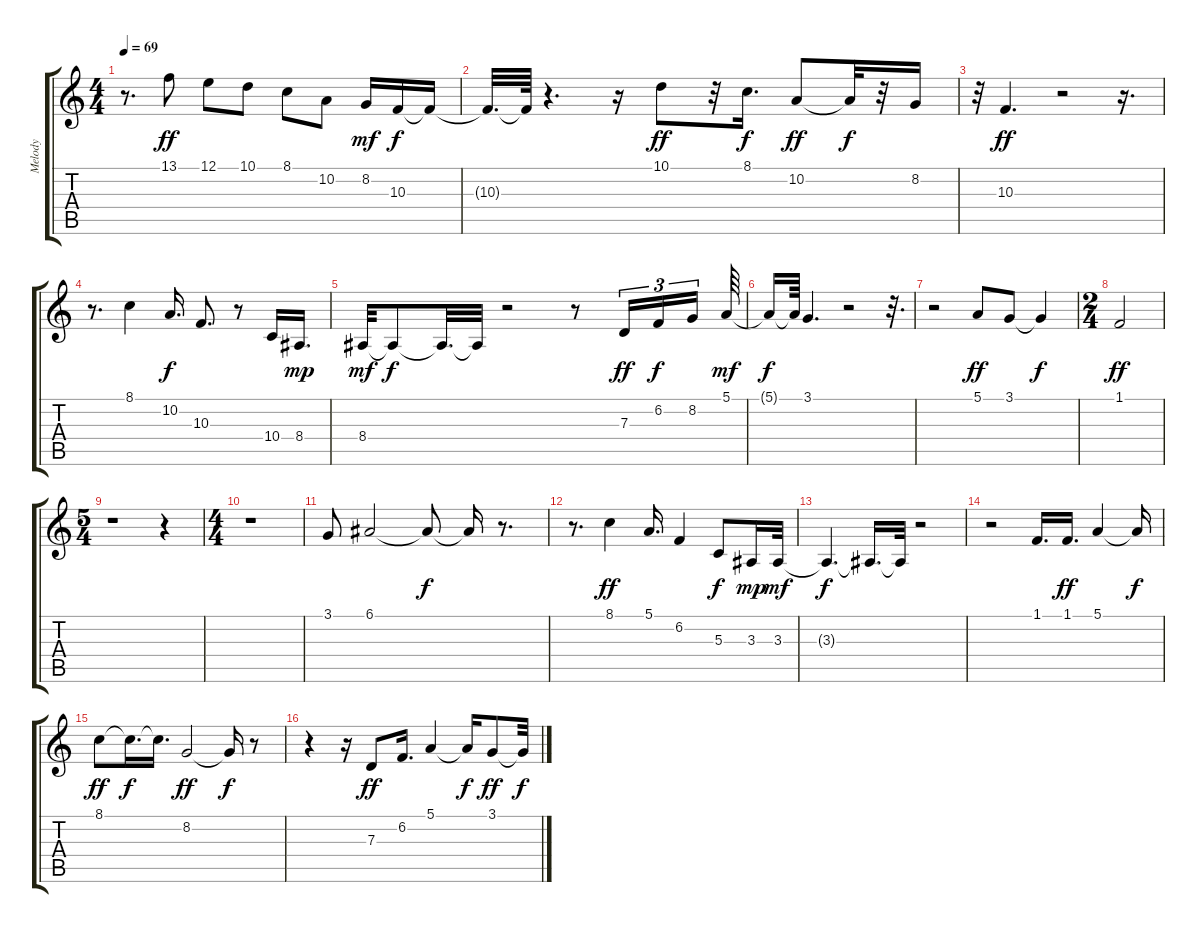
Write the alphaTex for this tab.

\track ("Melody              " "Melody    ") {instrument panflute}
\staff {score tabs}
\tuning (E4 B3 G3 D3 A2 E2) {hide}
\ts (4 4)
\tempo 69
\clef g2
\ks c
r.8{d dy f} 13.1.8{dy ff} 12.1.8 10.1.8 8.1.8 10.2.8 8.2.16{dy mf} 10.3.16{dy f} 10.3{t}.16 |
10.3{t}.32{d} 10.3{t}.64 r.4{d} r.16 10.1.8{dy ff} r.32 8.1.16{d dy f} 10.2.8{dy ff} 10.2{t}.32{dy f} r.32 8.2.16 |
r.32 10.3.4{d dy ff} r.2 r.16{d} |
r.8{d} 8.1.4 10.2.16{d dy f} 10.3.8{d} r.8 10.4.16 8.4.16{d dy mp} |
8.4.32{dy mf} 8.4{t}.8{dy f} 8.4{t}.32{d} 8.4{t}.32 r.2 r.8 7.3.16{tu (3 2) dy ff} 6.2.16{tu (3 2) dy f} 8.2.16{tu (3 2) beam splitsecondary} 5.1.64{dy mf} |
5.1{t}.16{dy f} 5.1{t}.64 3.1.4{d} r.2 r.32{d} |
r.2 5.1.8{dy ff} 3.1.8 3.1{t}.4{dy f} |
\ts (2 4)
1.1.2{dy ff} |
\ts (5 4)
r.1 r.4 |
\ts (4 4)
r.1 |
3.1.8 6.1.2 6.1{t}.8{dy f} 6.1{t}.16 r.8{d} |
r.8{d} 8.1.4{dy ff} 5.1.16{d} 6.2.4 5.3.8{dy f} 3.3.16{dy mp} 3.3.32{dy mf} |
3.3{t}.4{d dy f} 3.3{t}.16{d} 3.3{t}.32 r.2 |
r.2 1.1.16{d} 1.1.16{d dy ff} 5.1.4 5.1{t}.16{dy f} |
8.1.8{dy ff} 8.1{t}.16{d dy f} 8.1{t}.16{d} 8.2.2{dy ff} 8.2{t}.16{dy f} r.8 |
r.4 r.16 7.3.8{dy ff} 6.2.16{d} 5.1.4 5.1{t}.16{dy f} 3.1.8{dy ff} 3.1{t}.32{dy f}
